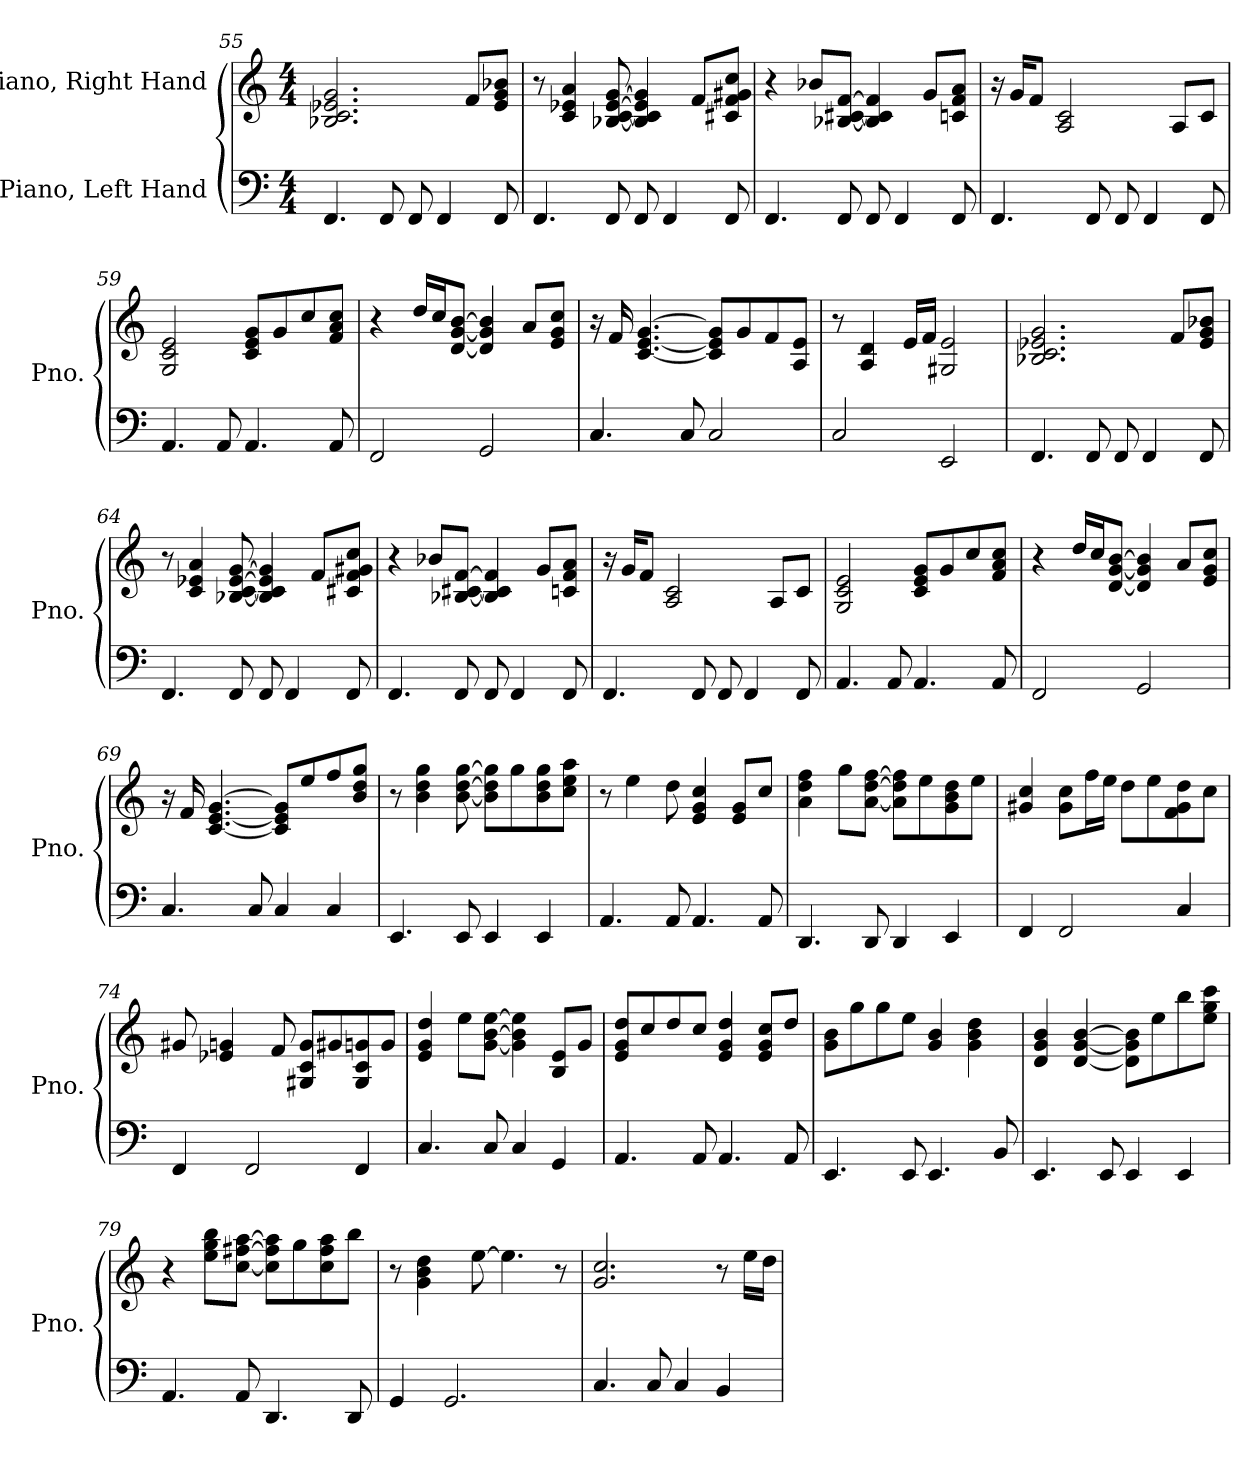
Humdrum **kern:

**kern	**kern
*part2	*part1
*staff2	*staff1
*I"Piano, Left Hand	*I"Piano, Right Hand
*I'Pno.	*I'Pno.
*clefF4	*clefG2
*k[]	*k[]
*M4/4	*M4/4
=55	=55
4.FF/	2.B-X/ 2.c/ 2.e-X/ 2.g/
8FF/	.
8FF/	.
4FF/	.
.	8f/L
8FF/	8e-/ 8g/ 8b-X/J
=56	=56
4.FF/	8r
.	4c/ 4e-X/ 4a/
8FF/	[8B-X/ [8c/ [8e-/ [8g/
8FF/	4B-/] 4c/] 4e-/] 4g/]
4FF/	.
.	8f/L
8FF/	8c#X/ 8f/ 8g#X/ 8cc/J
!!LO:PB:g=z
=57	=57
4.FF/	4r
.	8b-X/L
8FF/	[8B-X/ [8c#X/ [8f/J
8FF/	4B-/] 4c#/] 4f/]
4FF/	.
.	8g/L
8FF/	8cn/ 8f/ 8a/J
=58	=58
4.FF/	16r
.	16g/KL
.	8f/J
.	2A/ 2c/
8FF/	.
8FF/	.
4FF/	.
.	8A/L
8FF/	8c/J
=59	=59
4.AA/	2G/ 2c/ 2e/
8AA/	.
4.AA/	8c/ 8e/ 8g/L
.	8g/
.	8cc/
8AA/	8f/ 8a/ 8cc/J
=60	=60
2FF/	4r
.	16dd/LL
.	16cc/J
.	[8d/ [8g/ [8b/J
2GG/	4d/] 4g/] 4b/]
.	8a/L
.	8e/ 8g/ 8cc/J
!!LO:LB:g=z
=61	=61
4.C/	16r
.	16f/
.	[4.c/ [4.e/ [4.g/
8C/	.
2C/	8c/] 8e/] 8g/]L
.	8g/
.	8f/
.	8A/ 8e/J
=62	=62
2C/	8r
.	4A/ 4d/
.	16e/LL
.	16f/JJ
2EE/	2G#X/ 2e/
=63	=63
4.FF/	2.B-X/ 2.c/ 2.e-X/ 2.g/
8FF/	.
8FF/	.
4FF/	.
.	8f/L
8FF/	8e-/ 8g/ 8b-X/J
=64	=64
4.FF/	8r
.	4c/ 4e-X/ 4a/
8FF/	[8B-X/ [8c/ [8e-/ [8g/
8FF/	4B-/] 4c/] 4e-/] 4g/]
4FF/	.
.	8f/L
8FF/	8c#X/ 8f/ 8g#X/ 8cc/J
!!LO:LB:g=z
=65	=65
4.FF/	4r
.	8b-X/L
8FF/	[8B-X/ [8c#X/ [8f/J
8FF/	4B-/] 4c#/] 4f/]
4FF/	.
.	8g/L
8FF/	8cn/ 8f/ 8a/J
=66	=66
4.FF/	16r
.	16g/KL
.	8f/J
.	2A/ 2c/
8FF/	.
8FF/	.
4FF/	.
.	8A/L
8FF/	8c/J
=67	=67
4.AA/	2G/ 2c/ 2e/
8AA/	.
4.AA/	8c/ 8e/ 8g/L
.	8g/
.	8cc/
8AA/	8f/ 8a/ 8cc/J
=68	=68
2FF/	4r
.	16dd/LL
.	16cc/J
.	[8d/ [8g/ [8b/J
2GG/	4d/] 4g/] 4b/]
.	8a/L
.	8e/ 8g/ 8cc/J
!!LO:LB:g=z
=69	=69
4.C/	16r
.	16f/
.	[4.c/ [4.e/ [4.g/
8C/	.
4C/	8c/] 8e/] 8g/]L
.	8ee/
4C/	8ff/
.	8b/ 8dd/ 8gg/J
=70	=70
4.EE/	8r
.	4b\ 4dd\ 4gg\
8EE/	[8b\ [8dd\ [8gg\
4EE/	8b\] 8dd\] 8gg\]L
.	8gg\
4EE/	8b\ 8dd\ 8gg\
.	8cc\ 8ee\ 8aa\J
=71	=71
4.AA/	8r
.	4ee\
8AA/	8dd\
4.AA/	4e/ 4g/ 4cc/
.	8e/ 8g/L
8AA/	8cc/J
=72	=72
4.DD/	4a\ 4dd\ 4ff\
.	8gg\L
8DD/	[8a\ [8dd\ [8ff\J
4DD/	8a\] 8dd\] 8ff\]L
.	8ee\
4EE/	8g\ 8b\ 8dd\
.	8ee\J
=73	=73
4FF/	4g#X/ 4cc/
2FF/	8g#\ 8cc\L
.	16ff\L
.	16ee\JJ
.	8dd\L
.	8ee\
4C/	8f\ 8g#\ 8dd\
.	8cc\J
!!LO:LB:g=z
=74	=74
4FF/	8g#X/
.	4e-X/ 4gn/
2FF/	.
.	8f/
.	8G#X/ 8c/ 8g/L
.	8g#X/
4FF/	8G#/ 8c/ 8gn/
.	8g/J
=75	=75
4.C/	4e/ 4g/ 4dd/
.	8ee\L
8C/	[8g\ [8b\ [8ee\J
4C/	4g\] 4b\] 4ee\]
4GG/	8B/ 8e/L
.	8g/J
=76	=76
4.AA/	8e/ 8g/ 8dd/L
.	8cc/
.	8dd/
8AA/	8cc/J
4.AA/	4e/ 4g/ 4dd/
.	8e/ 8g/ 8cc/L
8AA/	8dd/J
=77	=77
4.EE/	8g\ 8b\L
.	8gg\
.	8gg\
8EE/	8ee\J
4.EE/	4g/ 4b/
.	4g\ 4b\ 4dd\
8BB/	.
!!LO:LB:g=z
=78	=78
4.EE/	4d/ 4g/ 4b/
.	[4d/ [4g/ [4b/
8EE/	.
4EE/	8d\] 8g\] 8b\]L
.	8ee\
4EE/	8bb\
.	8ee\ 8gg\ 8ccc\J
=79	=79
4.AA/	4r
.	8ee\ 8gg\ 8bb\L
8AA/	[8cc\ [8ff#X\ [8aa\J
4.DD/	8cc\] 8ff#\] 8aa\]L
.	8gg\
.	8cc\ 8ff#\ 8aa\
8DD/	8bb\J
=80	=80
4GG/	8r
.	4g\ 4b\ 4dd\
2.GG/	.
.	[8ee\
.	4.ee\]
.	8r
=81	=81
4.C/	2.g/ 2.cc/
8C/	.
4C/	.
4BB/	8r
.	16ee\LL
.	16dd\JJ
=	=
*-	*-
